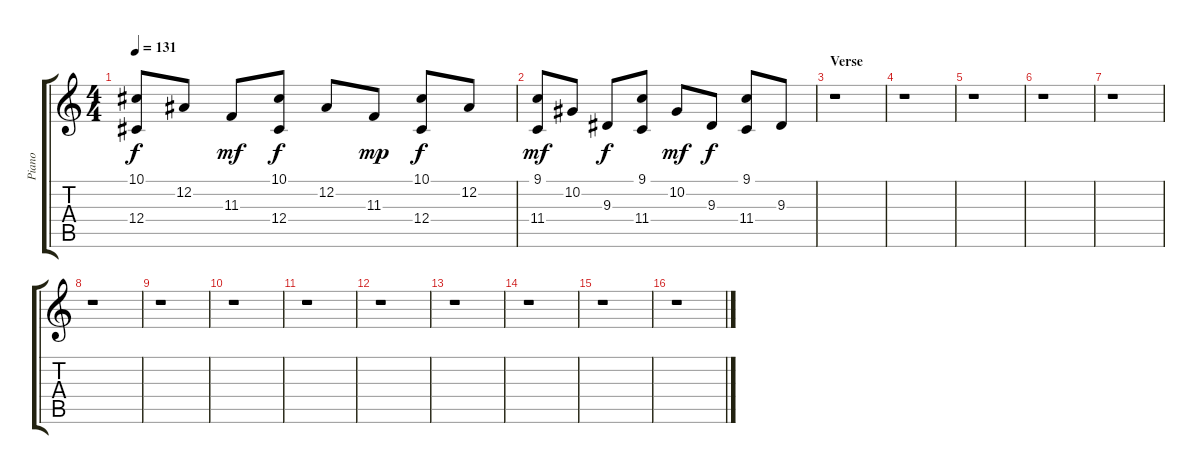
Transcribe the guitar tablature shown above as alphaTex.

\track ("Piano" "Piano") {instrument acousticgrandpiano}
\staff {score tabs}
\tuning (Eb4 Bb3 Gb3 Db3 Ab2 Eb2) {hide}
\ts (4 4)
\tempo 131
\clef g2
\ks c
(10.1 12.4).8{dy f} 12.2.8 11.3.8{dy mf} (10.1 12.4).8{dy f} 12.2.8 11.3.8{dy mp} (10.1 12.4).8{dy f} 12.2.8 |
(9.1 11.4).8{dy mf} 10.2.8 9.3.8{dy f} (9.1 11.4).8 10.2.8{dy mf} 9.3.8{dy f} (9.1 11.4).8 9.3.8 |
\section ("" "Verse")
r.1 |
r.1 |
r.1 |
r.1 |
r.1 |
r.1 |
r.1 |
r.1 |
r.1 |
r.1 |
r.1 |
r.1 |
r.1 |
r.1
